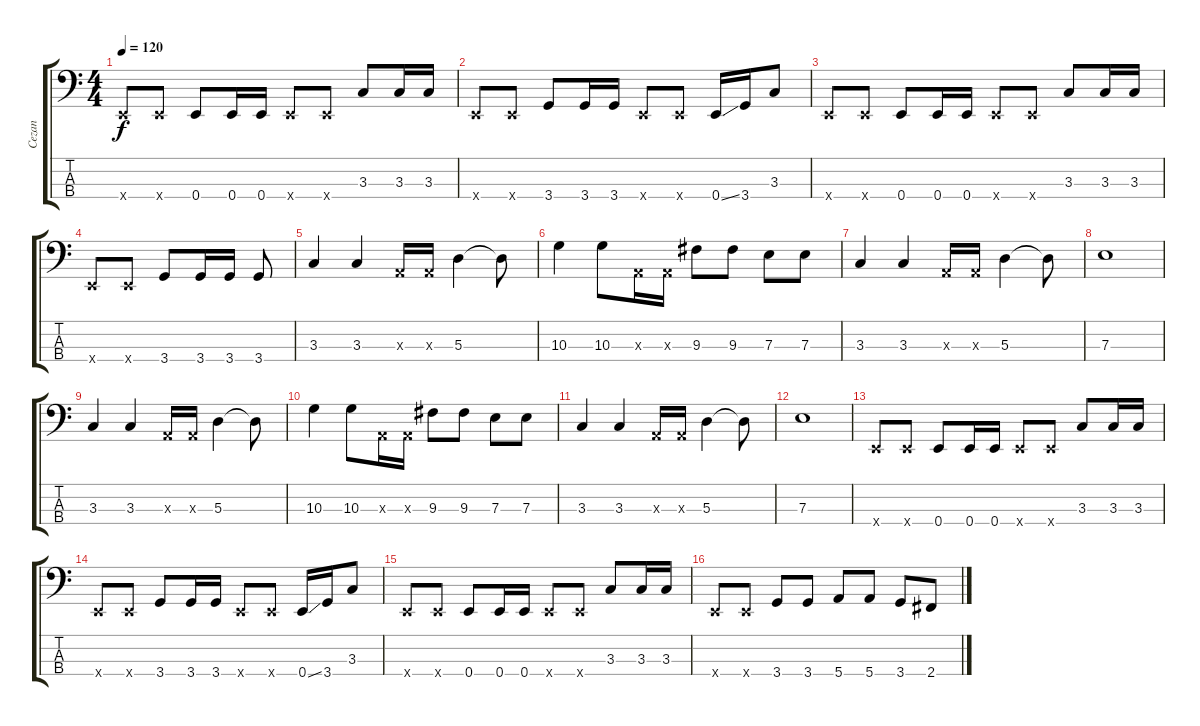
\track ("Cezan" "Cezan") {instrument electricbasspick}
\staff {score tabs}
\tuning (G2 D2 A1 E1) {hide}
\ts (4 4)
\tempo 120
\clef f4
\ks c
0.4{x}.8{dy f} 0.4{x}.8 0.4.8 0.4.16 0.4.16 0.4{x}.8 0.4{x}.8 3.3.8 3.3.16 3.3.16 |
0.4{x}.8 0.4{x}.8 3.4.8 3.4.16 3.4.16 0.4{x}.8 0.4{x}.8 0.4{ss}.16 3.4.16 3.3.8 |
0.4{x}.8 0.4{x}.8 0.4.8 0.4.16 0.4.16 0.4{x}.8 0.4{x}.8 3.3.8 3.3.16 3.3.16 |
0.4{x}.8 0.4{x}.8 3.4.8 3.4.16 3.4.16 3.4.8 |
3.3.4 3.3.4 0.3{x}.16 0.3{x}.16 5.3.4 5.3{t}.8 |
10.3.4 10.3.8 0.3{x}.16 0.3{x}.16 9.3.8 9.3.8 7.3.8 7.3.8 |
3.3.4 3.3.4 0.3{x}.16 0.3{x}.16 5.3.4 5.3{t}.8 |
7.3.1 |
3.3.4 3.3.4 0.3{x}.16 0.3{x}.16 5.3.4 5.3{t}.8 |
10.3.4 10.3.8 0.3{x}.16 0.3{x}.16 9.3.8 9.3.8 7.3.8 7.3.8 |
3.3.4 3.3.4 0.3{x}.16 0.3{x}.16 5.3.4 5.3{t}.8 |
7.3.1 |
0.4{x}.8 0.4{x}.8 0.4.8 0.4.16 0.4.16 0.4{x}.8 0.4{x}.8 3.3.8 3.3.16 3.3.16 |
0.4{x}.8 0.4{x}.8 3.4.8 3.4.16 3.4.16 0.4{x}.8 0.4{x}.8 0.4{ss}.16 3.4.16 3.3.8 |
0.4{x}.8 0.4{x}.8 0.4.8 0.4.16 0.4.16 0.4{x}.8 0.4{x}.8 3.3.8 3.3.16 3.3.16 |
0.4{x}.8 0.4{x}.8 3.4.8 3.4.8 5.4.8 5.4.8 3.4.8 2.4.8
